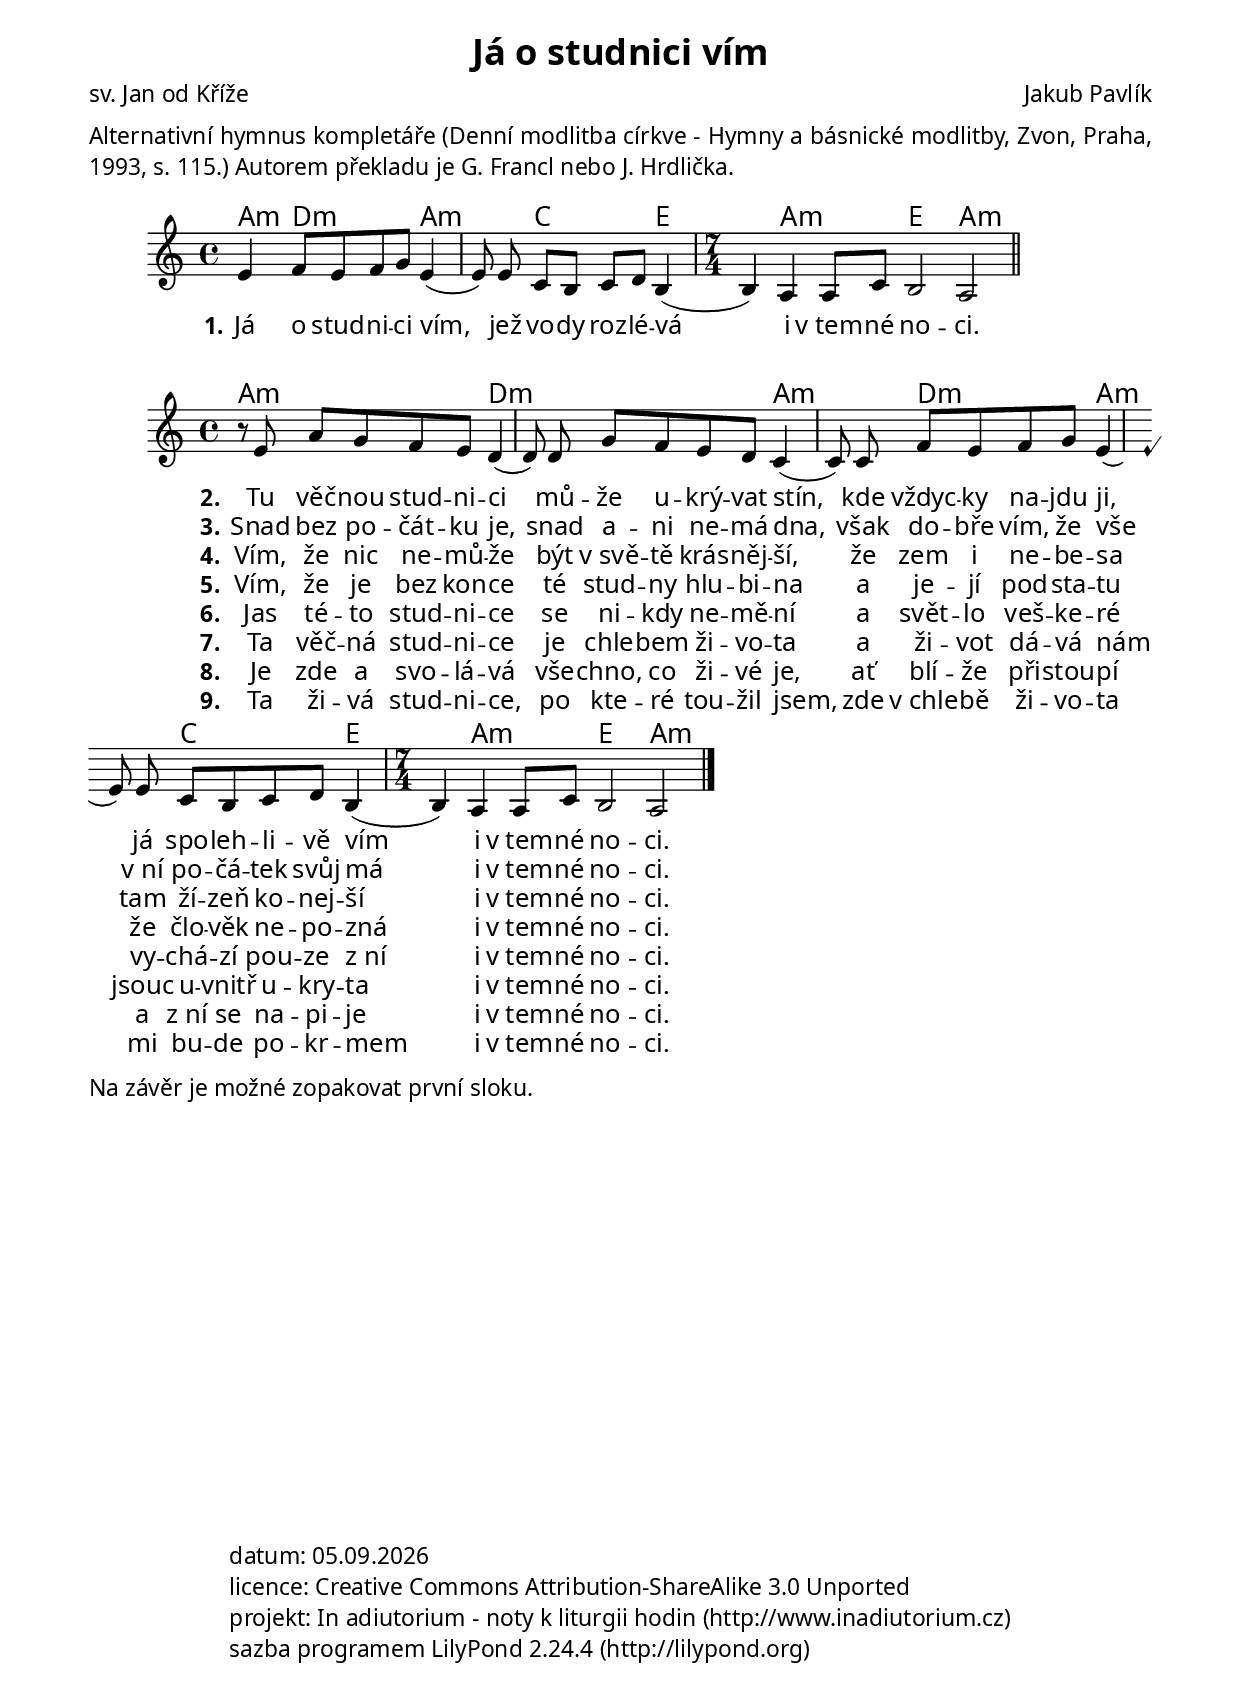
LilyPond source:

\version "2.12.3"

\header {
  title = "Já o studnici vím"
  poet = "sv. Jan od Kříže"
  composer = "Jakub Pavlík"
}

\include "spolecne.ly"

\markup {
  \justify {
    Alternativní hymnus kompletáře 
    (Denní modlitba církve - Hymny a básnické modlitby, Zvon, Praha, 1993, 
    s. 115.) Autorem překladu je G. Francl nebo J. Hrdlička.
  }
}


\score { 
  <<
  \chords {
    a4:m d2:m a2:m
    c2 e2
    a2:m e a:m
  }
  \relative c' {
    \time 4/4

    % zpusobi, ze v rezimu bez automatickych tramku (beams) maji noty
    % v tramku kazda svou slabiku - tramek netvori melisma,
    % melisma tvori pouze ligatury
    \set melismaBusyProperties = #'(tieMelismaBusy slurMelismaBusy)

    \autoBeamOff
    e4 f8[ e f g] e4( | e8) e  c[ b] c[ d] b4( |
    \time 7/4
    b4) a4 a8[ c] b2 a \bar "||"
  }
  \addlyrics {
    \set stanza = #"1." 
    Já o stud -- ni -- ci vím, 
    jež vo -- dy roz -- lé -- vá 
    i v_tem -- né no -- ci.
  }
  >>
}

\score { 
  <<
  \chords {
    a2.:m d1:m a2:m d2:m a2:m c2 e2 a2:m e2 a2:m
  }
  \relative c' {
    \time 4/4
    \override Beam #'breakable = ##t 
    \set melismaBusyProperties = #'(tieMelismaBusy slurMelismaBusy)

    \autoBeamOff

    r8 e a[ g f e] d4( | d8) d g[ f e d] c4( |
    c8) c f[ e f g] e4( | e8) e c[ b c d] b4( |
    \time 7/4
    b4) a a8[ c] b2 a \bar "|."
  }

  \addlyrics {
    \set stanza = #"2."
    Tu věč -- nou stud -- ni -- ci
    mů -- že u -- krý -- vat stín,
    kde vždyc -- ky na -- jdu ji,
    já spo -- leh -- li -- vě vím
    i v_tem -- né no -- ci.
  }

  \addlyrics {
    \set stanza = #"3."
    Snad bez po -- čát -- ku je,
    snad a -- ni ne -- má dna, 
    však do -- bře vím, že vše
    v_ní po -- čá -- tek svůj má
    i v_tem -- né no -- ci.
  }

  \addlyrics {
    \set stanza = #"4."
    Vím, že nic ne -- mů -- že
    být v_svě -- tě krás -- něj -- ší,
    že zem i ne -- be -- sa
    tam ží -- zeň ko -- nej -- ší
    i v_tem -- né no -- ci.
  }

  \addlyrics {
    \set stanza = #"5."
    Vím, že je bez kon -- ce
    té stud -- ny hlu -- bi -- na
    a je -- jí pod -- sta -- tu
    že člo -- věk ne -- po -- zná
    i v_tem -- né no -- ci.
  }

  \addlyrics {
    \set stanza = #"6."
    Jas té -- to stud -- ni -- ce
    se ni -- kdy ne -- mě -- ní
    a svět -- lo veš -- ke -- ré
    vy -- chá -- zí pou -- ze z_ní
    i v_tem -- né no -- ci.
  }

  \addlyrics {
    \set stanza = #"7."
    Ta věč -- ná stud -- ni -- ce
    je chle -- bem ži -- vo -- ta
    a ži -- vot dá -- vá nám
    jsouc u -- vnitř u -- kry -- ta
    i v_tem -- né no -- ci.
  }

  \addlyrics {
    \set stanza = #"8."
    Je zde a svo -- lá -- vá
    vše -- chno, co ži -- vé je,
    ať blí -- že při -- stou -- pí
    a z_ní se na -- pi -- je
    i v_tem -- né no -- ci.
  }

  \addlyrics {
    \set stanza = #"9."
    Ta ži -- vá stud -- ni -- ce,
    po kte -- ré tou -- žil jsem,
    zde v_chle -- bě ži -- vo -- ta
    mi bu -- de po -- kr -- mem
    i v_tem -- né no -- ci.
  }
  >>
}

\markup {
    Na závěr je možné zopakovat první sloku.
}

